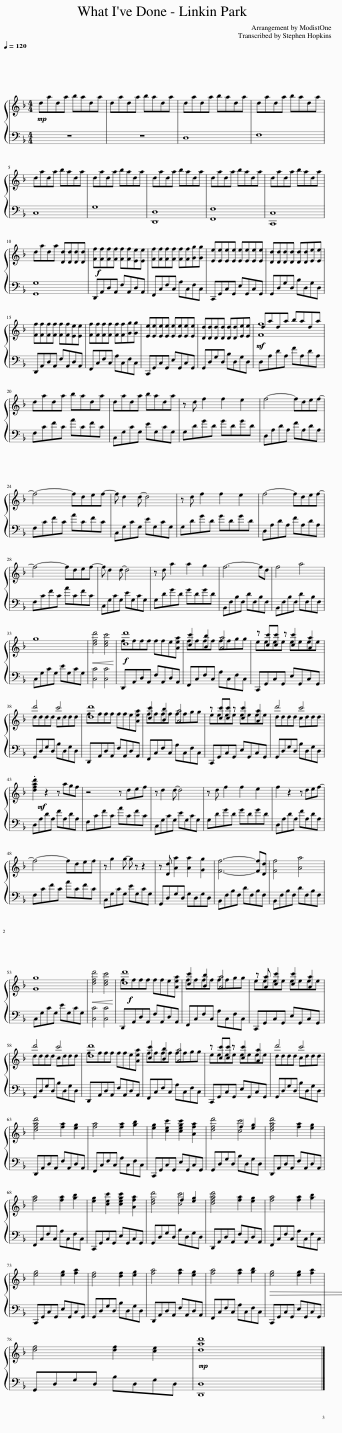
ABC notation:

X:1
%%score { ( 1 3 ) | 2 }
L:1/8
Q:1/4=120
M:4/4
I:linebreak $
K:F
V:1 treble
V:3 treble
V:2 bass
V:1
!mp! dada bada | dada bada | dada bada | dada bada |$ dada bada | %5
 dada bada | dada bada | dada bada | dada bada |$ dada [Dd][Dd][Dd][Dd] | %10
 [Ff][Ff][Ff][Ff] [Ff][Ff][Ee][Ee] | [Ff][Ff][Ff][Ff] [Ff][Ff][Gg][Gg] | [Ee][Ee][Ee][Ee] [Ee][Ee][Ee][Ee] | [Dd][Dd][Dd][Dd] [Dd][Dd][Ee][Ee] |$ [Ff][Ff][Ff][Ff] [Ff][Ff][Ee][Ee] | %15
 [Ff][Ff][Ff][Ff] [Ff][Ff][Gg][Gg] | [Ee][Ee][Ee][Ee] [Ee][Ee][Ee][Ee] | [Dd][Dd][Dd][Dd] [Dd][Dd][Ee][Ee] |!mf! dada bada |$ dada bada | %20
 dada bada | z d f2 f2 e2 | f4- fdef- |$ f4- fdef- | f d2 d- d4 | %25
 z d f2 f2 e2 | f4- fdef- |$ f4- fdef- | f d2 d- d4 | z d a2 a2 g2 | %30
 f6- fd | f4 a4 |$ g8 |!<(! [dfd']4 [cec']4!<)! | [dd']8 | %35
 [cc']2 [Bb]2 [Aa]4 | z [cc'][cc'] z [cc']2 [Aa]2 |$ d'4 c'4 | [dd']8 | [cc']2 [Bb]2 [Aa]4 | %40
 z [cc'][cc'] z [cc']2 [Aa]2 | d'4 c'4 |$ .[dfad']2 z2 z agf | z4 z def | z d2 d- d4 | %45
 z d f2 f2 e2 | f2 z2 z def- |$ f4- fdef | z g2 g- g z z2 | z [Dd] [Aa]2 [Aa]2 [Gg]2 | %50
 [Ff]6- [Ff][Dd] | [Ff]4 [Aa]4 |$ [Gg]8 |!<(! [dfd']4 [cec']4!<)! | [dd']8 | %55
 [cc']2 [Bb]2 [Aa]4 | z [Aa] [cc']2 [cc']2 [Aa]2 |$ d'4 c'4 | [dd']8 | [cc']2 [Bb]2 [Aa]4 | %60
 z [cc'][cc'] z [cc']2 [Aa]2 | d'4 c'4 |$ [dfad']4 [fa]2 [eg]2 | [fa]4 [fa]2 [gb]2 | [eg]2 [cec']2 [cegc']2 [Afa]2 | %65
 [dfd']4 f2 [eg]2 | [dfad']4 [fa]2 [eg]2 |$ [fa]4 [fa]2 [gb]2 | [eg]2 [cec']2 [cegc']2 [Afa]2 | [dfd']4 f2 [eg]2 | %70
 [dfad']4 [fa]2 [eg]2 | [fa]4 [fa]2 [gb]2 |$ [eg]4 [eg]2 [fa]2 | [df]4 [df]2 [eg]2 | [fa]4 [fa]2 [eg]2 | %75
 [fa]4 [fa]2 [gb]2 |!>(! [eg]4 [eg]2 [fa]2!>)! |$ [df]4 [df]2 [ce]2 |!mp! [dad']8 |] %79
V:2
 z8 | z8 | D,8 | F,8 |$ C,8 | %5
 G,8 | [D,,D,]8 | [F,,F,]8 | [C,,C,]8 |$ [G,,G,]8 | %10
!f! D,,A,,D,A,, F,A,,D,A,, | F,,C,F,C, A,C,F,C, | C,,G,,C,G,, E,G,,C,G,, | G,,D,G,D, B,D,G,D, |$ D,,A,,D,A,, F,A,,D,A,, | %15
 F,,C,F,C, A,C,F,C, | C,,G,,C,G,, E,G,,C,G,, | G,,D,G,D, B,D,G,D, | D,A,DA, FA,DA, |$ F,CFC ACFC | %20
 C,G,CG, EG,CG, | G,DGD GDGD | D,A,DA, FA,DA, |$ F,CFC ACFC | C,G,CG, EG,CG, | %25
 G,DGD GDGD | D,A,DA, FA,DA, |$ F,CFC ACFC | C,G,CG, EG,CG, | G,DGD GDGD | %30
 B,,F,B,F, DF,B,F, | B,,F,B,F, DF,B,F, |$ C,G,CG, EG,CG, | [C,C]4 [C,C]4 |!f! D,,A,,D,A,, F,A,,D,A,, | %35
 F,,C,F,C, A,C,F,C, | C,,G,,C,G,, E,G,,C,G,, |$ G,,D,G,D, B,D,G,D, | D,,A,,D,A,, F,A,,D,A,, | F,,C,F,C, A,C,F,C, | %40
 C,,G,,C,G,, E,G,,C,G,, | G,,D,G,D, B,D,G,D, |$ D,!mf!A,DA, FA,DA, | F,CFC ACFC | C,G,CG, EG,CG, | %45
 G,DGD GDGD | D,A,DA, FA,DA, |$ F,CFC ACFC | C,G,CG, EG,CG, | G,,D,G,D, G,D,G,D, | %50
 B,,F,B,F, DF,B,F, | B,,F,B,F, DF,B,F, |$ C,G,CG, EG,CG, | [C,C]4 [C,C]4 | D,,!f!A,,D,A,, F,A,,D,A,, | %55
 F,,C,F,C, A,C,F,C, | C,,G,,C,G,, E,G,,C,G,, |$ G,,D,G,D, B,D,G,D, | D,,A,,D,A,, F,A,,D,A,, | F,,C,F,C, A,C,F,C, | %60
 C,,G,,C,G,, E,G,,C,G,, | G,,D,G,D, B,D,G,D, |$ D,,A,,D,A,, F,A,,D,A,, | F,,C,F,C, A,C,F,C, | C,,G,,C,G,, E,G,,C,G,, | %65
 G,,D,G,D, B,D,G,D, | D,,A,,D,A,, F,A,,D,A,, |$ F,,C,F,C, A,C,F,C, | C,,G,,C,G,, E,G,,C,G,, | G,,D,G,D, B,D,G,D, | %70
 D,,A,,D,A,, F,A,,D,A,, | F,,C,F,C, A,C,F,C, |$ C,,G,,C,G,, E,G,,C,G,, | G,,D,G,D, B,D,G,D, | D,,A,,D,A,, F,A,,D,A,, | %75
 F,,C,F,C, A,C,F,C, | C,,G,,C,G,, E,G,,C,G,, |$ G,,D,G,D, B,D,G,D, | [D,,D,]8 |] %79
V:3
 x8 | x8 | x8 | x8 |$ x8 | %5
 x8 | x8 | x8 | x8 |$ x8 | %10
 x8 | x8 | x8 | x8 |$ x8 | %15
 x8 | x8 | x8 | [Ff]8 |$ x8 | %20
 x8 | x8 | x8 |$ x8 | x8 | %25
 x8 | x8 |$ x8 | x8 | x8 | %30
 x8 | x8 |$ x8 | x8 | ffff ffe[Aea] | %35
 ffff ffgg | eeee eeee |$ dddd cddd | ffff ffe[Aea] | ffff ffgg | %40
 eeee eeee | dddd cddd |$ x8 | x8 | x8 | %45
 x8 | x8 |$ x8 | x8 | x8 | %50
 x8 | x8 |$ x8 | x8 | ffff ffe[Aea] | %55
 ffff ffgg | eeee eeee |$ dddd cddd | ffff ffe[Aea] | ffff ffgg | %60
 eeee eeee | dddd cddd |$ x8 | x8 | x8 | %65
 x4 [cc']4 | x8 |$ x8 | x8 | x4 [cc']4 | %70
 x8 | x8 |$ x8 | x8 | x8 | %75
 x8 | x8 |$ x8 | x8 |] %79
